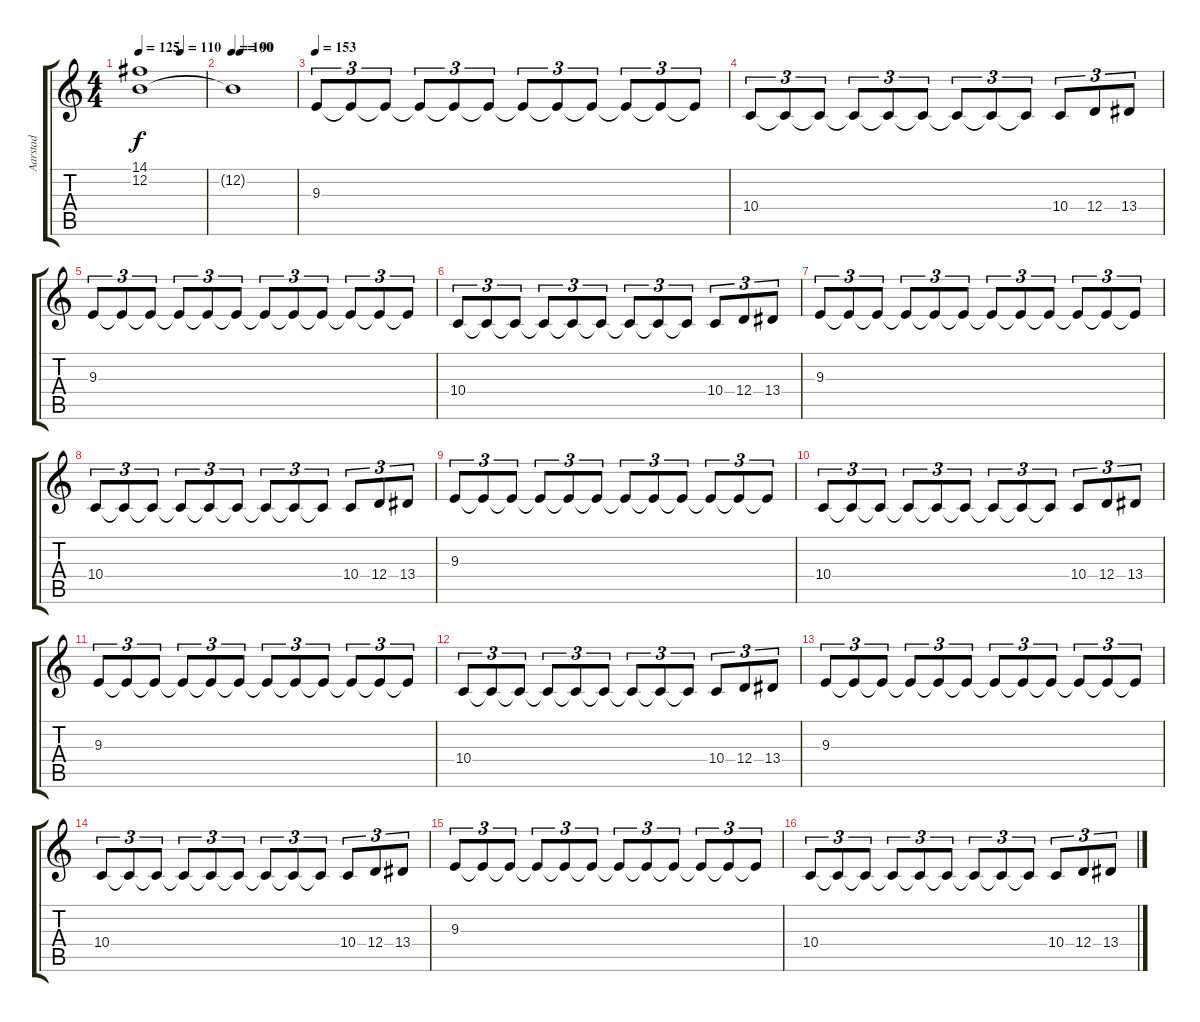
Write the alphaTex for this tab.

\track ("Aarstad" "Aarstad") {instrument choiraahs}
\staff {score tabs}
\tuning (E4 B3 G3 D3 A2 E2) {hide}
\ts (4 4)
\tempo 125
\tempo (110 0.625)
\clef g2
\ks c
(14.1 12.2).1{dy f} |
\tempo 100
\tempo (90 0.125)
12.2{t}.1 |
\tempo 153
9.3.8{tu (3 2) volume 11 instrument choiraahs} 9.3{t}.8{tu (3 2)} 9.3{t}.8{tu (3 2)} 9.3{t}.8{tu (3 2)} 9.3{t}.8{tu (3 2)} 9.3{t}.8{tu (3 2)} 9.3{t}.8{tu (3 2)} 9.3{t}.8{tu (3 2)} 9.3{t}.8{tu (3 2)} 9.3{t}.8{tu (3 2)} 9.3{t}.8{tu (3 2)} 9.3{t}.8{tu (3 2)} |
10.4.8{tu (3 2)} 10.4{t}.8{tu (3 2)} 10.4{t}.8{tu (3 2)} 10.4{t}.8{tu (3 2)} 10.4{t}.8{tu (3 2)} 10.4{t}.8{tu (3 2)} 10.4{t}.8{tu (3 2)} 10.4{t}.8{tu (3 2)} 10.4{t}.8{tu (3 2)} 10.4.8{tu (3 2)} 12.4.8{tu (3 2)} 13.4.8{tu (3 2)} |
9.3.8{tu (3 2)} 9.3{t}.8{tu (3 2)} 9.3{t}.8{tu (3 2)} 9.3{t}.8{tu (3 2)} 9.3{t}.8{tu (3 2)} 9.3{t}.8{tu (3 2)} 9.3{t}.8{tu (3 2)} 9.3{t}.8{tu (3 2)} 9.3{t}.8{tu (3 2)} 9.3{t}.8{tu (3 2)} 9.3{t}.8{tu (3 2)} 9.3{t}.8{tu (3 2)} |
10.4.8{tu (3 2)} 10.4{t}.8{tu (3 2)} 10.4{t}.8{tu (3 2)} 10.4{t}.8{tu (3 2)} 10.4{t}.8{tu (3 2)} 10.4{t}.8{tu (3 2)} 10.4{t}.8{tu (3 2)} 10.4{t}.8{tu (3 2)} 10.4{t}.8{tu (3 2)} 10.4.8{tu (3 2)} 12.4.8{tu (3 2)} 13.4.8{tu (3 2)} |
9.3.8{tu (3 2) volume 11 instrument choiraahs} 9.3{t}.8{tu (3 2)} 9.3{t}.8{tu (3 2)} 9.3{t}.8{tu (3 2)} 9.3{t}.8{tu (3 2)} 9.3{t}.8{tu (3 2)} 9.3{t}.8{tu (3 2)} 9.3{t}.8{tu (3 2)} 9.3{t}.8{tu (3 2)} 9.3{t}.8{tu (3 2)} 9.3{t}.8{tu (3 2)} 9.3{t}.8{tu (3 2)} |
10.4.8{tu (3 2)} 10.4{t}.8{tu (3 2)} 10.4{t}.8{tu (3 2)} 10.4{t}.8{tu (3 2)} 10.4{t}.8{tu (3 2)} 10.4{t}.8{tu (3 2)} 10.4{t}.8{tu (3 2)} 10.4{t}.8{tu (3 2)} 10.4{t}.8{tu (3 2)} 10.4.8{tu (3 2)} 12.4.8{tu (3 2)} 13.4.8{tu (3 2)} |
9.3.8{tu (3 2)} 9.3{t}.8{tu (3 2)} 9.3{t}.8{tu (3 2)} 9.3{t}.8{tu (3 2)} 9.3{t}.8{tu (3 2)} 9.3{t}.8{tu (3 2)} 9.3{t}.8{tu (3 2)} 9.3{t}.8{tu (3 2)} 9.3{t}.8{tu (3 2)} 9.3{t}.8{tu (3 2)} 9.3{t}.8{tu (3 2)} 9.3{t}.8{tu (3 2)} |
10.4.8{tu (3 2)} 10.4{t}.8{tu (3 2)} 10.4{t}.8{tu (3 2)} 10.4{t}.8{tu (3 2)} 10.4{t}.8{tu (3 2)} 10.4{t}.8{tu (3 2)} 10.4{t}.8{tu (3 2)} 10.4{t}.8{tu (3 2)} 10.4{t}.8{tu (3 2)} 10.4.8{tu (3 2)} 12.4.8{tu (3 2)} 13.4.8{tu (3 2)} |
9.3.8{tu (3 2)} 9.3{t}.8{tu (3 2)} 9.3{t}.8{tu (3 2)} 9.3{t}.8{tu (3 2)} 9.3{t}.8{tu (3 2)} 9.3{t}.8{tu (3 2)} 9.3{t}.8{tu (3 2)} 9.3{t}.8{tu (3 2)} 9.3{t}.8{tu (3 2)} 9.3{t}.8{tu (3 2)} 9.3{t}.8{tu (3 2)} 9.3{t}.8{tu (3 2)} |
10.4.8{tu (3 2)} 10.4{t}.8{tu (3 2)} 10.4{t}.8{tu (3 2)} 10.4{t}.8{tu (3 2)} 10.4{t}.8{tu (3 2)} 10.4{t}.8{tu (3 2)} 10.4{t}.8{tu (3 2)} 10.4{t}.8{tu (3 2)} 10.4{t}.8{tu (3 2)} 10.4.8{tu (3 2)} 12.4.8{tu (3 2)} 13.4.8{tu (3 2)} |
9.3.8{tu (3 2)} 9.3{t}.8{tu (3 2)} 9.3{t}.8{tu (3 2)} 9.3{t}.8{tu (3 2)} 9.3{t}.8{tu (3 2)} 9.3{t}.8{tu (3 2)} 9.3{t}.8{tu (3 2)} 9.3{t}.8{tu (3 2)} 9.3{t}.8{tu (3 2)} 9.3{t}.8{tu (3 2)} 9.3{t}.8{tu (3 2)} 9.3{t}.8{tu (3 2)} |
10.4.8{tu (3 2)} 10.4{t}.8{tu (3 2)} 10.4{t}.8{tu (3 2)} 10.4{t}.8{tu (3 2)} 10.4{t}.8{tu (3 2)} 10.4{t}.8{tu (3 2)} 10.4{t}.8{tu (3 2)} 10.4{t}.8{tu (3 2)} 10.4{t}.8{tu (3 2)} 10.4.8{tu (3 2)} 12.4.8{tu (3 2)} 13.4.8{tu (3 2)} |
9.3.8{tu (3 2)} 9.3{t}.8{tu (3 2)} 9.3{t}.8{tu (3 2)} 9.3{t}.8{tu (3 2)} 9.3{t}.8{tu (3 2)} 9.3{t}.8{tu (3 2)} 9.3{t}.8{tu (3 2)} 9.3{t}.8{tu (3 2)} 9.3{t}.8{tu (3 2)} 9.3{t}.8{tu (3 2)} 9.3{t}.8{tu (3 2)} 9.3{t}.8{tu (3 2)} |
10.4.8{tu (3 2)} 10.4{t}.8{tu (3 2)} 10.4{t}.8{tu (3 2)} 10.4{t}.8{tu (3 2)} 10.4{t}.8{tu (3 2)} 10.4{t}.8{tu (3 2)} 10.4{t}.8{tu (3 2)} 10.4{t}.8{tu (3 2)} 10.4{t}.8{tu (3 2)} 10.4.8{tu (3 2)} 12.4.8{tu (3 2)} 13.4.8{tu (3 2)}
